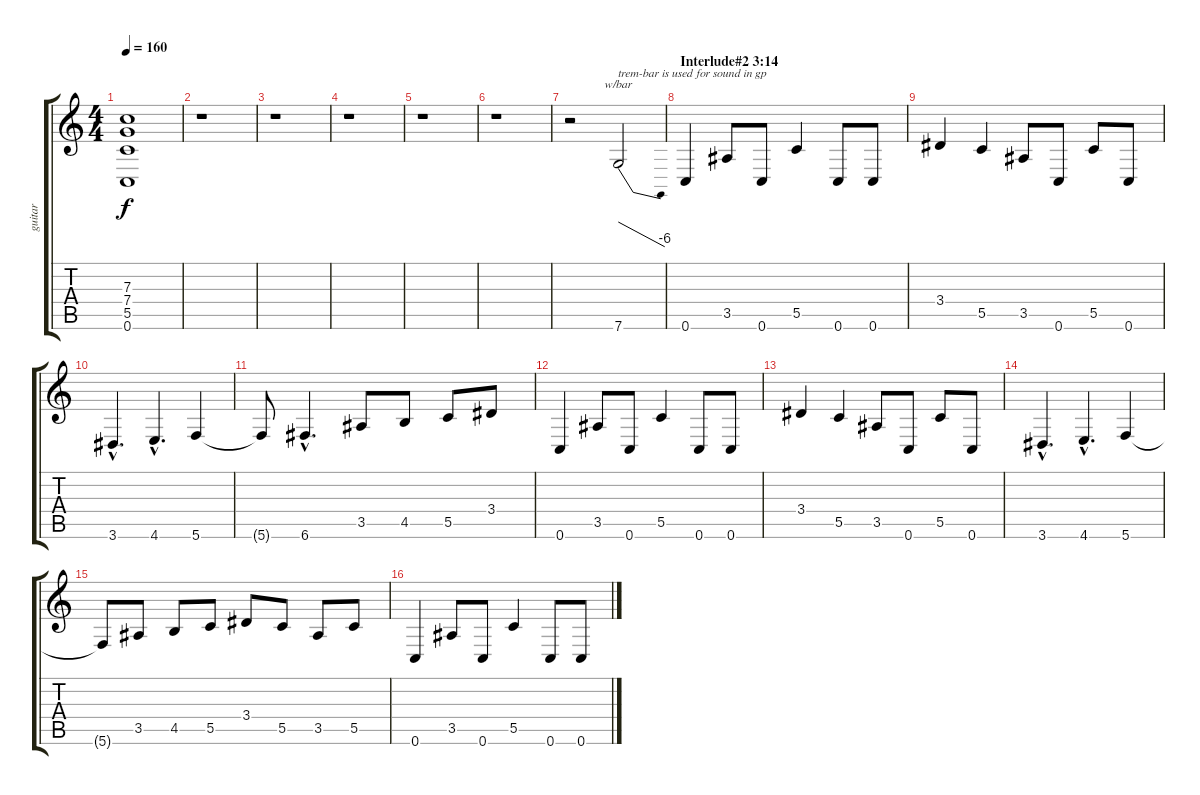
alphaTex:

\track ("guitar" "guitar") {instrument distortionguitar}
\staff {score tabs}
\tuning (D4 A3 F3 C3 G2 C2) {hide}
\ts (4 4)
\tempo 160
\clef g2
\ks c
(7.3{t} 7.4{t} 5.5{t} 0.6{t}).1{dy f} |
r.1 |
r.1 |
r.1 |
r.1 |
r.1 |
r.2 7.6.2{tbe (dive default 0 0 60 -24) txt "trem-bar is used for sound in gp" volume 16} |
\section ("" "Interlude#2 3:14")
0.6.4 3.5.8 0.6.8 5.5.4 0.6.8 0.6.8 |
3.4.4 5.5.4 3.5.8 0.6.8 5.5.8 0.6.8 |
3.6{hac}.4{d} 4.6{hac}.4{d} 5.6.4 |
5.6{t}.8 6.6{hac}.4{d} 3.5.8 4.5.8 5.5.8 3.4.8 |
0.6.4 3.5.8 0.6.8 5.5.4 0.6.8 0.6.8 |
3.4.4 5.5.4 3.5.8 0.6.8 5.5.8 0.6.8 |
3.6{hac}.4{d} 4.6{hac}.4{d} 5.6.4 |
5.6{t}.8 3.5.8 4.5.8 5.5.8 3.4.8 5.5.8 3.5.8 5.5.8 |
0.6.4 3.5.8 0.6.8 5.5.4 0.6.8 0.6.8
